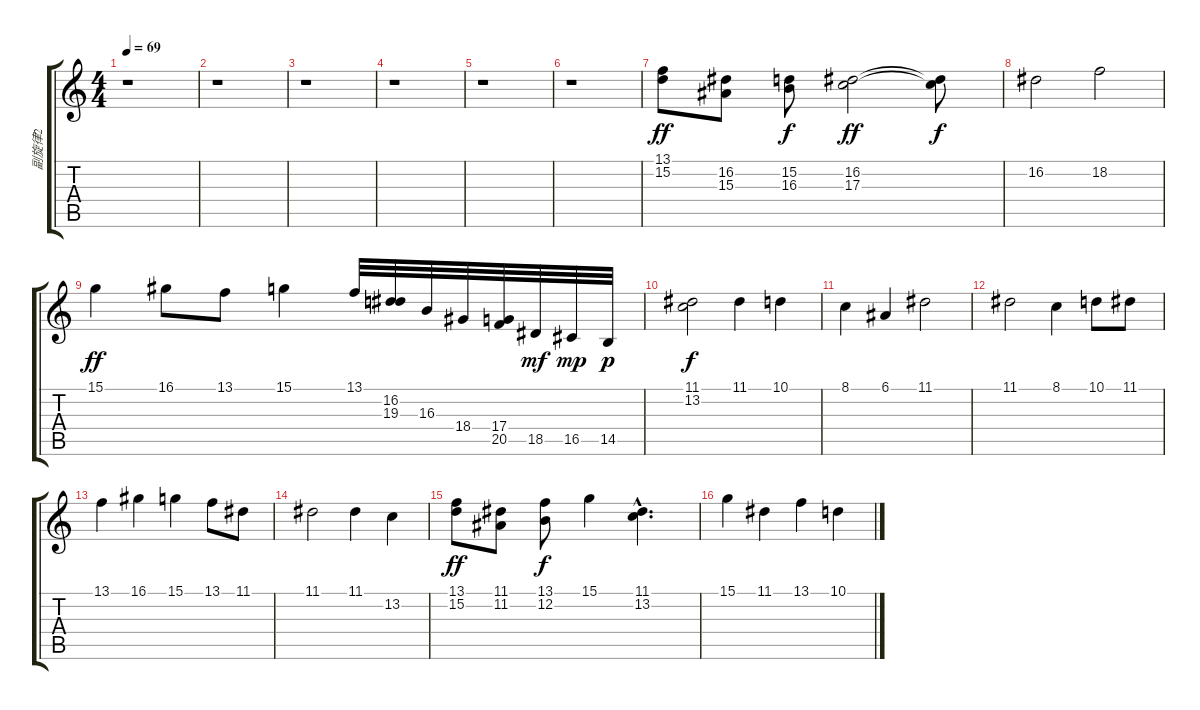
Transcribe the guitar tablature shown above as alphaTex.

\track ("副旋律2" "副旋律2") {instrument stringensemble1}
\staff {score tabs}
\tuning (E4 B3 G3 D3 A2 E2) {hide}
\ts (4 4)
\tempo 69
\clef g2
\ks c
r.1{dy p} |
r.1 |
r.1 |
r.1 |
r.1 |
r.1 |
(13.1 15.2).8{dy ff} (16.2 15.3).8 (15.2 16.3).8{dy f} (16.2 17.3).2{dy ff} (16.2{t} 17.3{t}).8{dy f} |
16.2.2 18.2.2 |
15.1.4{dy ff} 16.1.8 13.1.8 15.1.4 13.1.32 (16.2 19.3).32 16.3.32 18.4.32 (17.4 20.5).32 18.5.32{dy mf} 16.5.32{dy mp} 14.5.32{dy p} |
(11.1 13.2).2{dy f} 11.1.4 10.1.4 |
8.1.4 6.1.4 11.1.2 |
11.1.2 8.1.4 10.1.8 11.1.8 |
13.1.4 16.1.4 15.1.4 13.1.8 11.1.8 |
11.1.2 11.1.4 13.2.4 |
(13.1 15.2).8{dy ff} (11.1 11.2).8 (13.1 12.2).8{dy f} 15.1.4 (11.1{hac} 13.2{hac}).4{d} |
15.1.4 11.1.4 13.1.4 10.1.4
